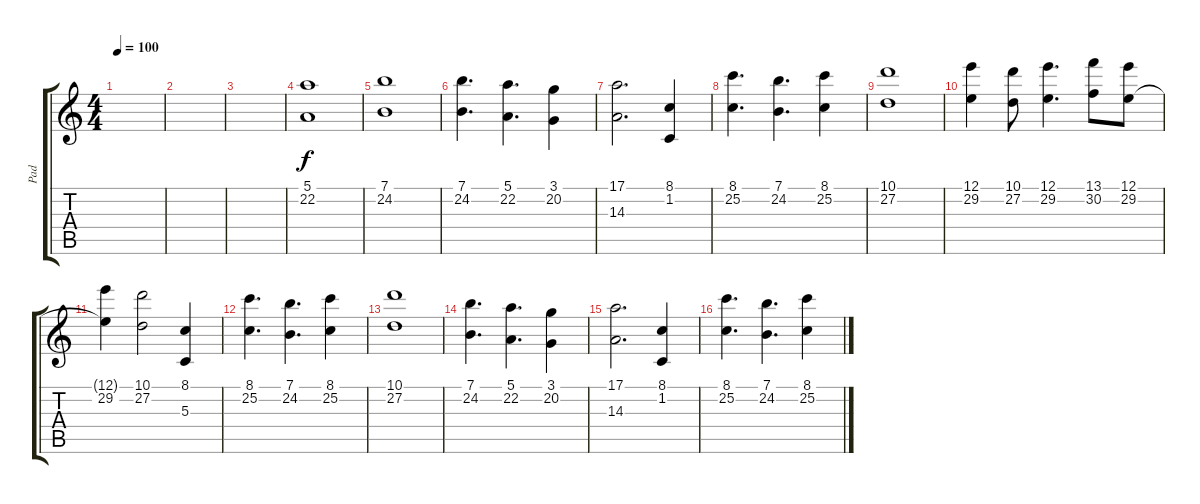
\track ("Pad" "Pad") {instrument pad2warm}
\staff {score tabs}
\tuning (E4 B3 G3 D3 A2 E2) {hide}
\ts (4 4)
\tempo 100
\clef g2
\ks c
|
|
|
(5.1 22.2).1{instrument pad4choir} |
(7.1 24.2).1 |
(7.1 24.2).4{d} (5.1 22.2).4{d} (3.1 20.2).4 |
(17.1 14.3).2{d} (8.1 1.2).4 |
(8.1 25.2).4{d} (7.1 24.2).4{d} (8.1 25.2).4 |
(10.1 27.2).1 |
(12.1 29.2).4 (10.1 27.2).8 (12.1 29.2).4{d} (13.1 30.2).8 (12.1 29.2).8 |
(12.1{t} 29.2).4 (10.1 27.2).2 (8.1 5.3).4 |
(8.1 25.2).4{d} (7.1 24.2).4{d} (8.1 25.2).4 |
(10.1 27.2).1 |
(7.1 24.2).4{d} (5.1 22.2).4{d} (3.1 20.2).4 |
(17.1 14.3).2{d} (8.1 1.2).4 |
(8.1 25.2).4{d} (7.1 24.2).4{d} (8.1 25.2).4
